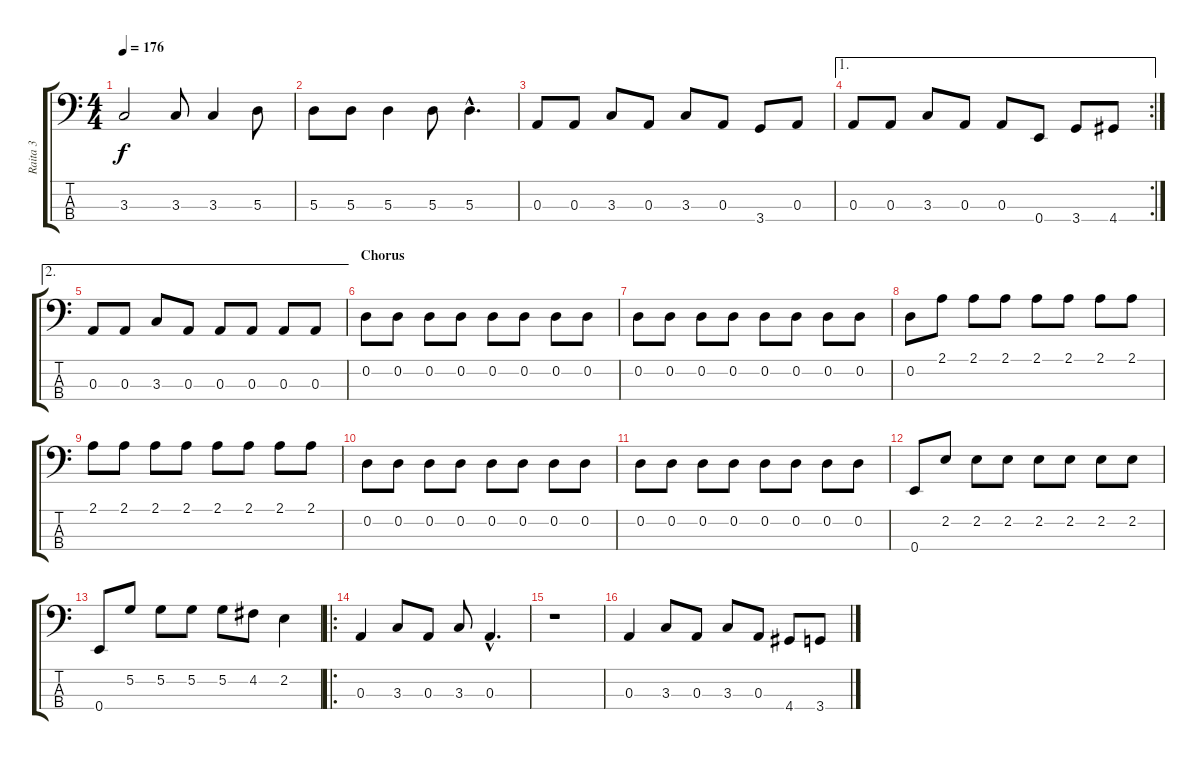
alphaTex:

\track ("Raita 3" "Raita 3") {instrument electricbasspick}
\staff {score tabs}
\tuning (G2 D2 A1 E1) {hide}
\ts (4 4)
\tempo 176
\clef f4
\ks c
3.3.2{dy f} 3.3.8 3.3.4 5.3.8 |
5.3.8 5.3.8 5.3.4 5.3.8 5.3{hac}.4{d} |
0.3.8 0.3.8 3.3.8 0.3.8 3.3.8 0.3.8 3.4.8 0.3.8 |
\ae 1
\rc 2
0.3.8 0.3.8 3.3.8 0.3.8 0.3.8 0.4.8 3.4.8 4.4.8 |
\ae 2
0.3.8 0.3.8 3.3.8 0.3.8 0.3.8 0.3.8 0.3.8 0.3.8 |
\section ("" "Chorus")
0.2.8 0.2.8 0.2.8 0.2.8 0.2.8 0.2.8 0.2.8 0.2.8 |
0.2.8 0.2.8 0.2.8 0.2.8 0.2.8 0.2.8 0.2.8 0.2.8 |
0.2.8 2.1.8 2.1.8 2.1.8 2.1.8 2.1.8 2.1.8 2.1.8 |
2.1.8 2.1.8 2.1.8 2.1.8 2.1.8 2.1.8 2.1.8 2.1.8 |
0.2.8 0.2.8 0.2.8 0.2.8 0.2.8 0.2.8 0.2.8 0.2.8 |
0.2.8 0.2.8 0.2.8 0.2.8 0.2.8 0.2.8 0.2.8 0.2.8 |
0.4.8 2.2.8 2.2.8 2.2.8 2.2.8 2.2.8 2.2.8 2.2.8 |
0.4.8 5.2.8 5.2.8 5.2.8 5.2.8 4.2.8 2.2.4 |
\ro
0.3.4 3.3.8 0.3.8 3.3.8 0.3{hac}.4{d} |
r.1 |
0.3.4 3.3.8 0.3.8 3.3.8 0.3.8 4.4.8 3.4.8
